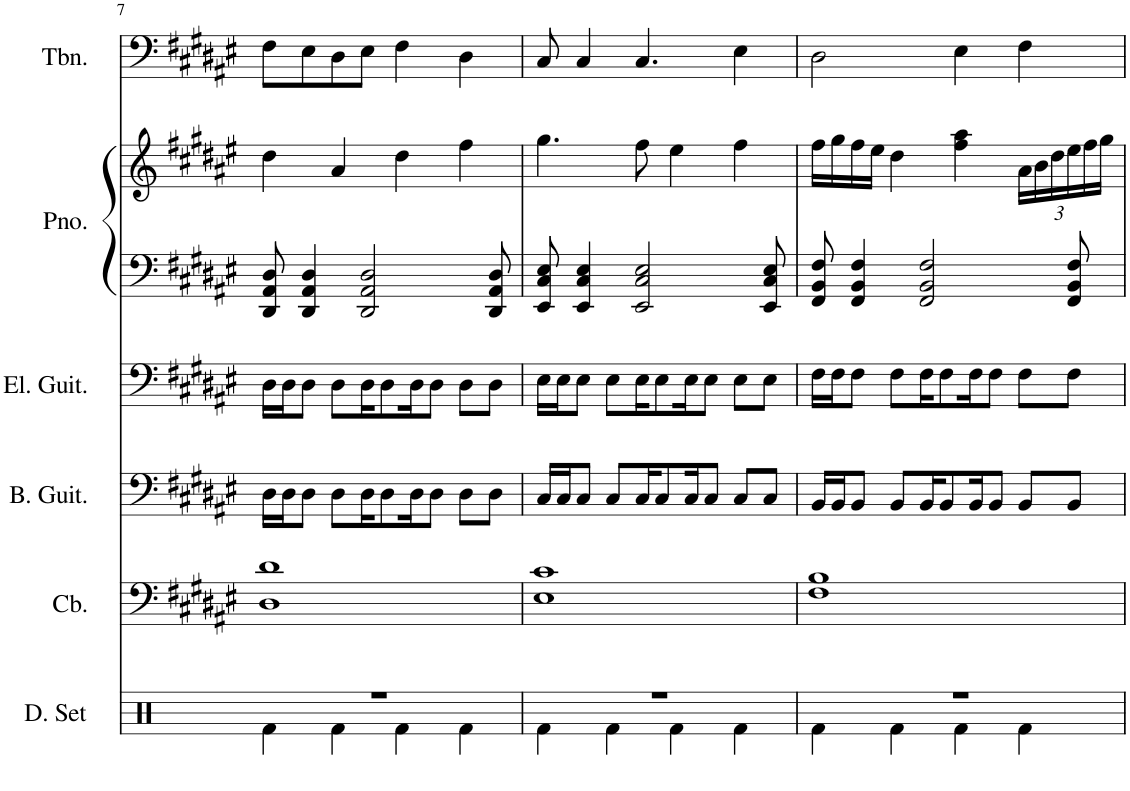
**kern	**kern	**kern	**kern	**kern	**kern	**kern
*part6	*part5	*part4	*part3	*part2	*part2	*part1
*staff7	*staff6	*staff5	*staff4	*staff3	*staff2	*staff1
*I"Drumset	*I"Contrabass	*I"Bass Guitar	*I"Electric Guitar	*I"Piano	*	*I"Trombone
*I'D. Set	*I'Cb.	*I'B. Guit.	*I'El. Guit.	*I'Pno.	*	*I'Tbn.
!!LO:PB:g=z
*clefX	*clefF4	*clefF4	*clefF4	*clefF4	*clefG2	*clefF4
*	*Trd7c12	*Trd7c12	*	*	*	*
*k[]	*k[f#c#g#d#a#e#]	*k[f#c#g#d#a#e#]	*k[f#c#g#d#a#e#]	*k[f#c#g#d#a#e#]	*k[f#c#g#d#a#e#]	*k[f#c#g#d#a#e#]
*M4/4	*M4/4	*M4/4	*M4/4	*M4/4	*M4/4	*M4/4
=7	=7	=7	=7	=7	=7	=7
*^	*	*	*	*	*	*
1r	4Rf\	1D# 1d#	16D#\LL	16D#\LL	8DD#/ 8AA#/ 8D#/	4dd#\	8F#\L
.	.	.	16D#\J	16D#\J	.	.	.
.	.	.	8D#\J	8D#\J	4DD#/ 4AA#/ 4D#/	.	8E#\
.	4Rf\	.	8D#\L	8D#\L	.	4a#/	8D#\
.	.	.	16D#\K	16D#\K	2DD#/ 2AA#/ 2D#/	.	8E#\J
.	.	.	8D#\	8D#\	.	.	.
.	4Rf\	.	.	.	.	4dd#\	4F#\
.	.	.	16D#\K	16D#\K	.	.	.
.	.	.	8D#\J	8D#\J	.	.	.
.	4Rf\	.	8D#\L	8D#\L	.	4ff#\	4D#\
.	.	.	8D#\J	8D#\J	8DD#/ 8AA#/ 8D#/	.	.
=8	=8	=8	=8	=8	=8	=8	=8
1r	4Rf\	1E# 1c#	16C#/LL	16E#\LL	8EE#/ 8C#/ 8E#/	4.gg#\	8C#/
.	.	.	16C#/J	16E#\J	.	.	.
.	.	.	8C#/J	8E#\J	4EE#/ 4C#/ 4E#/	.	4C#/
.	4Rf\	.	8C#/L	8E#\L	.	.	.
.	.	.	16C#/K	16E#\K	2EE#/ 2C#/ 2E#/	8ff#\	4.C#/
.	.	.	8C#/	8E#\	.	.	.
.	4Rf\	.	.	.	.	4ee#\	.
.	.	.	16C#/K	16E#\K	.	.	.
.	.	.	8C#/J	8E#\J	.	.	.
.	4Rf\	.	8C#/L	8E#\L	.	4ff#\	4E#\
.	.	.	8C#/J	8E#\J	8EE#/ 8C#/ 8E#/	.	.
=9	=9	=9	=9	=9	=9	=9	=9
1r	4Rf\	1F# 1B	16BB/LL	16F#\LL	8FF#/ 8BB/ 8F#/	16ff#\LL	2D#\
.	.	.	16BB/J	16F#\J	.	16gg#\	.
.	.	.	8BB/J	8F#\J	4FF#/ 4BB/ 4F#/	16ff#\	.
.	.	.	.	.	.	16ee#\JJ	.
.	4Rf\	.	8BB/L	8F#\L	.	4dd#\	.
.	.	.	16BB/K	16F#\K	2FF#/ 2BB/ 2F#/	.	.
.	.	.	8BB/	8F#\	.	.	.
.	4Rf\	.	.	.	.	4ff#\ 4aa#\	4E#\
.	.	.	16BB/K	16F#\K	.	.	.
.	.	.	8BB/J	8F#\J	.	.	.
*	*	*	*	*	*	*Xbrackettup	*
.	4Rf\	.	8BB/L	8F#\L	.	24a#\LL	4F#\
.	.	.	.	.	.	24b\	.
.	.	.	.	.	.	24dd#\	.
.	.	.	8BB/J	8F#\J	8FF#/ 8BB/ 8F#/	24ee#\	.
.	.	.	.	.	.	24ff#\	.
.	.	.	.	.	.	24gg#\JJ	.
*v	*v	*	*	*	*	*	*
=	=	=	=	=	=	=
*-	*-	*-	*-	*-	*-	*-
